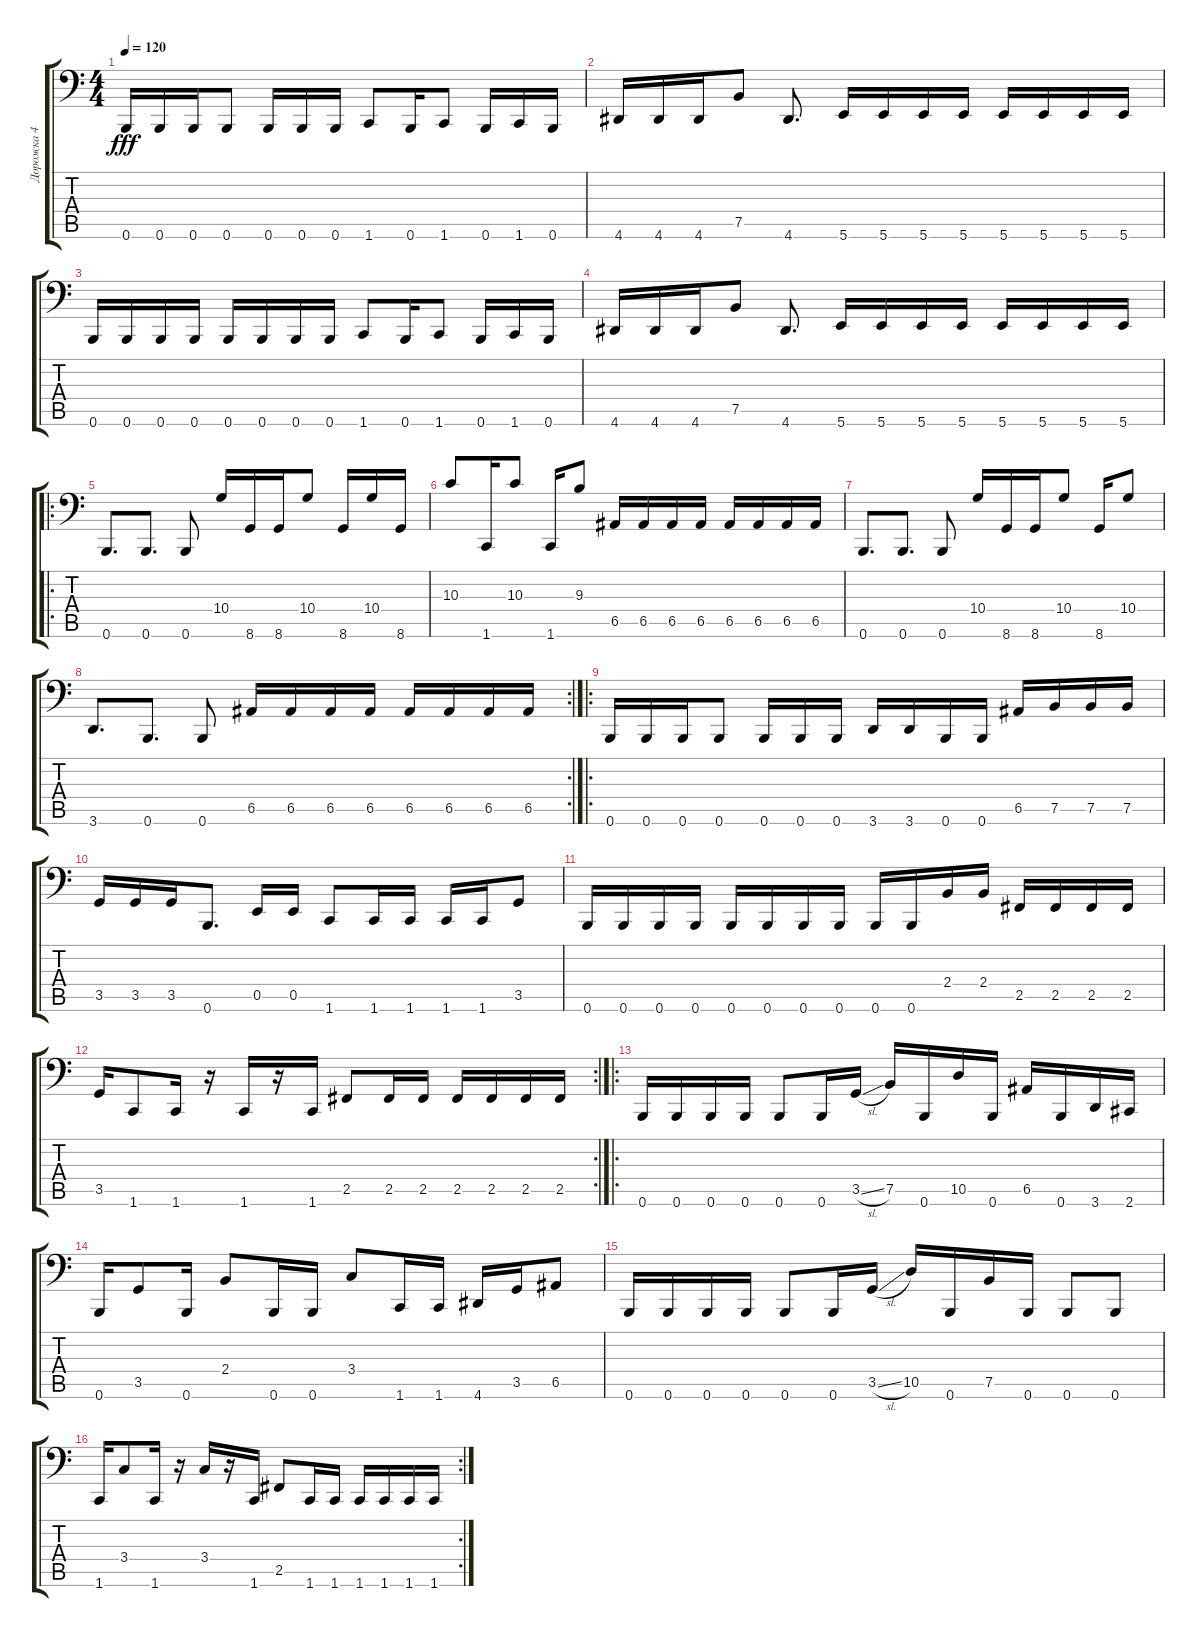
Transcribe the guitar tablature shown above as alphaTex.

\track ("Дорожка 4" "Дорожка 4") {instrument electricbasspick}
\staff {score tabs}
\tuning (B2 Gb2 D2 A1 E1 B0) {hide}
\ts (4 4)
\tempo 120
\clef f4
\ks c
0.6.16{dy fff} 0.6.16 0.6.16 0.6.8 0.6.16 0.6.16 0.6.16 1.6.8 0.6.16 1.6.8 0.6.16 1.6.16 0.6.16 |
4.6.16 4.6.16 4.6.16 7.5.8 4.6.8{d} 5.6.16 5.6.16 5.6.16 5.6.16 5.6.16 5.6.16 5.6.16 5.6.16 |
0.6.16 0.6.16 0.6.16 0.6.16 0.6.16 0.6.16 0.6.16 0.6.16 1.6.8 0.6.16 1.6.8 0.6.16 1.6.16 0.6.16 |
4.6.16 4.6.16 4.6.16 7.5.8 4.6.8{d} 5.6.16 5.6.16 5.6.16 5.6.16 5.6.16 5.6.16 5.6.16 5.6.16 |
\ro
0.6.8{d} 0.6.8{d} 0.6.8 10.4.16 8.6.16 8.6.16 10.4.8 8.6.16 10.4.16 8.6.16 |
10.3.8 1.6.16 10.3.8 1.6.16 9.3.8 6.5.16 6.5.16 6.5.16 6.5.16 6.5.16 6.5.16 6.5.16 6.5.16 |
0.6.8{d} 0.6.8{d} 0.6.8 10.4.16 8.6.16 8.6.16 10.4.8 8.6.16 10.4.8 |
\rc 2
3.6.8{d} 0.6.8{d} 0.6.8 6.5.16 6.5.16 6.5.16 6.5.16 6.5.16 6.5.16 6.5.16 6.5.16 |
\ro
0.6.16 0.6.16 0.6.16 0.6.8 0.6.16 0.6.16 0.6.16 3.6.16 3.6.16 0.6.16 0.6.16 6.5.16 7.5.16 7.5.16 7.5.16 |
3.5.16 3.5.16 3.5.16 0.6.8{d} 0.5.16 0.5.16 1.6.8 1.6.16 1.6.16 1.6.16 1.6.16 3.5.8 |
0.6.16 0.6.16 0.6.16 0.6.16 0.6.16 0.6.16 0.6.16 0.6.16 0.6.16 0.6.16 2.4.16 2.4.16 2.5.16 2.5.16 2.5.16 2.5.16 |
\rc 2
3.5.16 1.6.8 1.6.16 r.16 1.6.16 r.16 1.6.16 2.5.8 2.5.16 2.5.16 2.5.16 2.5.16 2.5.16 2.5.16 |
\ro
0.6.16 0.6.16 0.6.16 0.6.16 0.6.8 0.6.16 3.5{sl}.16 7.5.16 0.6.16 10.5.16 0.6.16 6.5.16 0.6.16 3.6.16 2.6.16 |
0.6.16 3.5.8 0.6.16 2.4.8 0.6.16 0.6.16 3.4.8 1.6.16 1.6.16 4.6.16 3.5.16 6.5.8 |
0.6.16 0.6.16 0.6.16 0.6.16 0.6.8 0.6.16 3.5{sl}.16 10.5.16 0.6.16 7.5.16 0.6.16 0.6.8 0.6.8 |
\rc 2
1.6.16 3.4.8 1.6.16 r.16 3.4.16 r.16 1.6.16 2.5.8 1.6.16 1.6.16 1.6.16 1.6.16 1.6.16 1.6.16
